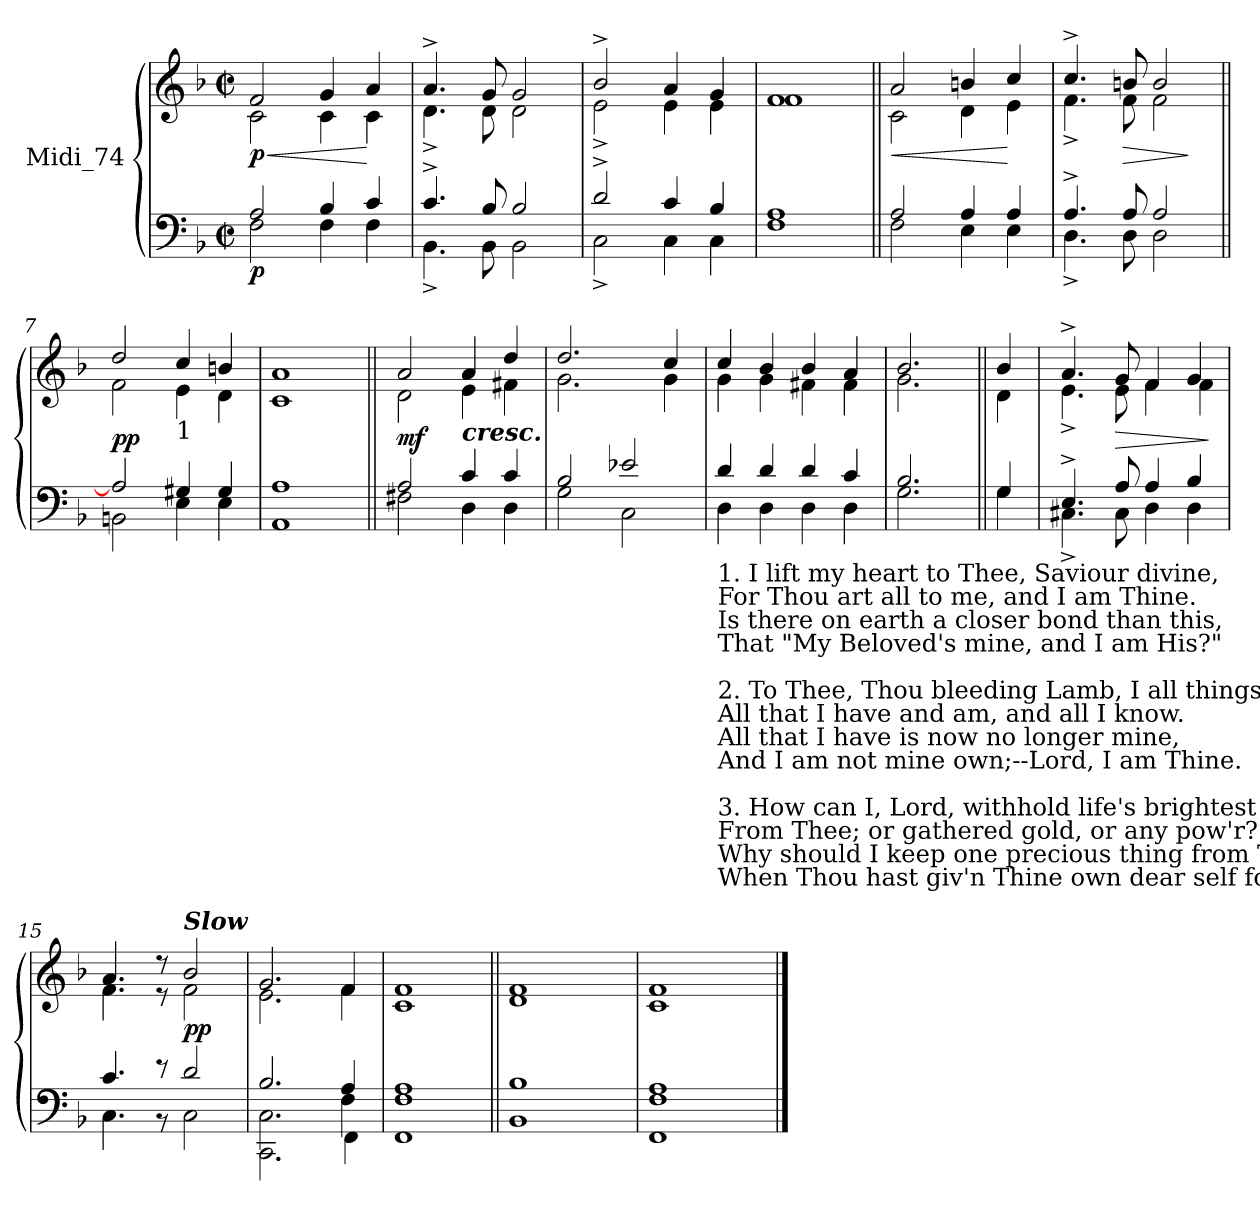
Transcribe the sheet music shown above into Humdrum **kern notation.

**kern	**dynam	**kern	**dynam
*part2	*part2	*part1	*part1
*staff2	*staff2	*staff1	*staff1
*I"Midi_74	*	*I"Midi_74	*
*clefF4	*	*clefG2	*
*k[b-]	*	*k[b-]	*
*F:	*	*F:	*
*M2/2	*	*M2/2	*
*met(c|)	*	*met(c|)	*
=1	=1	=1	=1
*^	*	*	*
*	*^	*	*	*
!	!	!	!	!LO:TX:a:cj:t=I lift my heart to Thee	!
!	!	!	!	!LO:TX:a:cj:t=Joseph Barnby\n(1838-96)	!
!	!	!	!	!LO:TX:a:cj:t=Charles Edward Mudie\n(1818-90)	!
!	!	!	!	!LO:TX:a:t=64. 64. 10. 10	!
!	!	!	!LO:DY:b	!	!LO:HP:b
*	*	*	*	*^	*
!	!	!	!	!	!	!LO:DY:n=1:b
2A/	2F\	1ryy	p	2f/	2c\	< p
4B-/	4F\	.	.	4g/	4c\	.
4c/	4F\	.	.	4a/	4c\	[
=2	=2	=2	=2	=2	=2	=2
4.c^/	4.BB-^\	1ryy	.	4.a^/	4.d^\	.
8B-/	8BB-\	.	.	8g/	8d\	.
2B-/	2BB-\	.	.	2g/	2d\	.
=3	=3	=3	=3	=3	=3	=3
2d^/	2C^\	1ryy	.	2b-^/	2e^\	.
4c/	4C\	.	.	4a/	4e\	.
4B-/	4C\	.	.	4g/	4e\	.
=4	=4	=4	=4	=4	=4	=4
1A/	1F\	1ryy	.	1f/	1f\	.
=5||	=5||	=5||	=5||	=5||	=5||	=5||
!	!	!	!	!	!	!LO:HP:b
2A/	2F\	1ryy	.	2a/	2c\	<
4A/	4E\	.	.	4bn/	4d\	.
4A/	4E\	.	.	4cc/	4e\	[
=6	=6	=6	=6	=6	=6	=6
4.A^/	4.D^\	1ryy	.	4.cc^/	4.f^\	.
!	!	!	!	!	!	!LO:HP:b
8A/	8D\	.	.	8bn/	8f\	>
2A/	2D\	.	.	2b/	2f\	.
*v	*v	*v	*	*	*	*
*	*	*v	*v	*
.	.	.	]
=7||	=7||	=7||	=7||
*^	*	*^	*
*	*^	*	*	*	*
!	!	!	!	!	!	!LO:DY:b
2A/]	2BBn\	1ryy	.	2dd/	2f\	pp
!	!	!	!	!LO:TX:b:t=1	!	!
4G#X/	4E\	.	.	4cc/	4e\	.
4G#/	4E\	.	.	4bn/	4d\	.
=8	=8	=8	=8	=8	=8	=8
1A/	1AA\	1ryy	.	1a/	1c\	.
!!LO:LB:g=z	!!
=9||	=9||	=9||	=9||	=9||	=9||	=9||
!	!	!	!	!	!	!LO:DY:b
2A/	2F#X\	1ryy	.	2a/	2d\	mf
!LO:TX:a:Bi:t=cresc.	!	!	!	!	!	!
4c/	4D\	.	.	4a/	4e\	.
4c/	4D\	.	.	4dd/	4f#X\	.
=10	=10	=10	=10	=10	=10	=10
2B-/	2G\	1ryy	.	2.dd/	2.g\	.
2e-X/	2C\	.	.	.	.	.
.	.	.	.	4cc/	4g\	.
=11	=11	=11	=11	=11	=11	=11
!LO:TX:b:t=1. I lift my heart to Thee, Saviour divine,\nFor Thou art all to me, and I am Thine.\nIs there on earth a closer bond than this,\nThat "My Beloved's mine, and I am His?"\n\n2. To Thee, Thou bleeding Lamb, I all things owe;\nAll that I have and am, and all I know.\nAll that I have is now no longer mine,\nAnd I am not mine own;--Lord, I am Thine.\n\n3. How can I, Lord, withhold life's brightest hour\nFrom Thee; or gathered gold, or any pow'r?\nWhy should I keep one precious thing from Thee,\nWhen Thou hast giv'n Thine own dear self for me?	!	!	!	!	!	!
4d/	4D\	1ryy	.	4cc/	4g\	.
4d/	4D\	.	.	4b-/	4g\	.
4d/	4D\	.	.	4b-/	4f#X\	.
4c/	4D\	.	.	4a/	4f#\	.
=12	=12	=12	=12	=12	=12	=12
2.B-/	2.G\	2.ryy	.	2.b-/	2.g\	.
=13||	=13||	=13||	=13||	=13||	=13||	=13||
4G/	4G\	4ryy	.	4b-/	4d\	.
=14	=14	=14	=14	=14	=14	=14
4.E^/	4.C#X^\	2ryy	.	4.a^/	4.e^\	.
!	!	!	!	!	!	!LO:HP:b
8A/	8C#\	.	.	8g/	8e\	>
4A/	4D\	2ryy	.	4f/	4f\	.
4B-/	4D\	.	.	4g/	4f\	.
*v	*v	*v	*	*	*	*
*	*	*v	*v	*
.	.	.	]
=15	=15	=15	=15
*^	*	*^	*
*	*^	*	*	*	*
4.c/	4.C\	2ryy	.	4.a/	4.f\	.
8r	8r	.	.	8r	8r	.
!	!	!	!	!LO:TX:a:Bi:t=Slow	!	!
!	!	!	!LO:DY:a	!	!	!
2d/	2C\	2ryy	pp	2b-/	2f\	.
=16	=16	=16	=16	=16	=16	=16
2.B-/	2.C\	2.CC\	.	2.g/	2.e\	.
4A/	4F\	4FF\	.	4f/	4f\	.
=17	=17	=17	=17	=17	=17	=17
1A/	1F\	1FF\	.	1f/	1c\	.
=18||	=18||	=18||	=18||	=18||	=18||	=18||
1B-/	1BB-\	2ryy	.	1f/	1d\	.
.	.	2ryy	.	.	.	.
=19	=19	=19	=19	=19	=19	=19
1F/ 1A/	1FF\	2ryy	.	1f/	1c\	.
.	.	2ryy	.	.	.	.
*v	*v	*v	*	*	*	*
*	*	*v	*v	*
==	==	==	==
*-	*-	*-	*-
